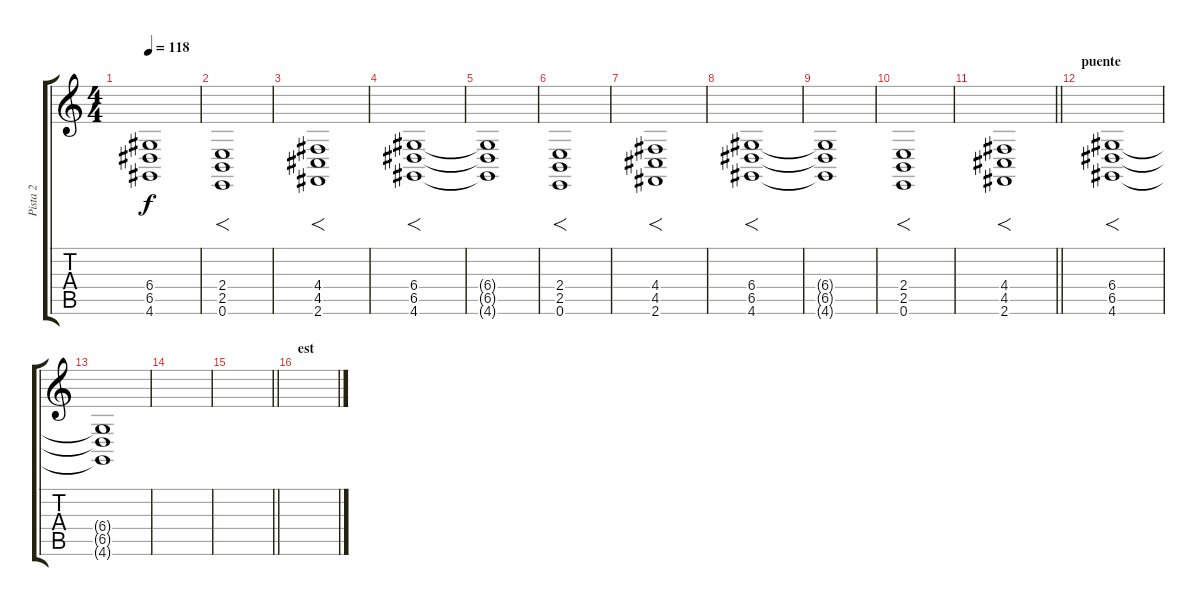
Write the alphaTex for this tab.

\track ("Pista 2" "Pista 2") {instrument fx2soundtrack}
\staff {score tabs}
\tuning (E4 B3 G3 D3 A2 E2) {hide}
\ts (4 4)
\tempo 118
\clef g2
\ks c
(6.4{t} 6.5{t} 4.6{t}).1{dy f} |
(2.4 2.5 0.6).1{f} |
(4.4 4.5 2.6).1{f} |
(6.4 6.5 4.6).1{f} |
(6.4{t} 6.5{t} 4.6{t}).1 |
(2.4 2.5 0.6).1{f} |
(4.4 4.5 2.6).1{f} |
(6.4 6.5 4.6).1{f} |
(6.4{t} 6.5{t} 4.6{t}).1 |
(2.4 2.5 0.6).1{f} |
\barLineRight lightlight
(4.4 4.5 2.6).1{f} |
\section ("" "puente")
(6.4 6.5 4.6).1{f} |
(6.4{t} 6.5{t} 4.6{t}).1 |
|
\barLineRight lightlight
|
\section ("" "est")
